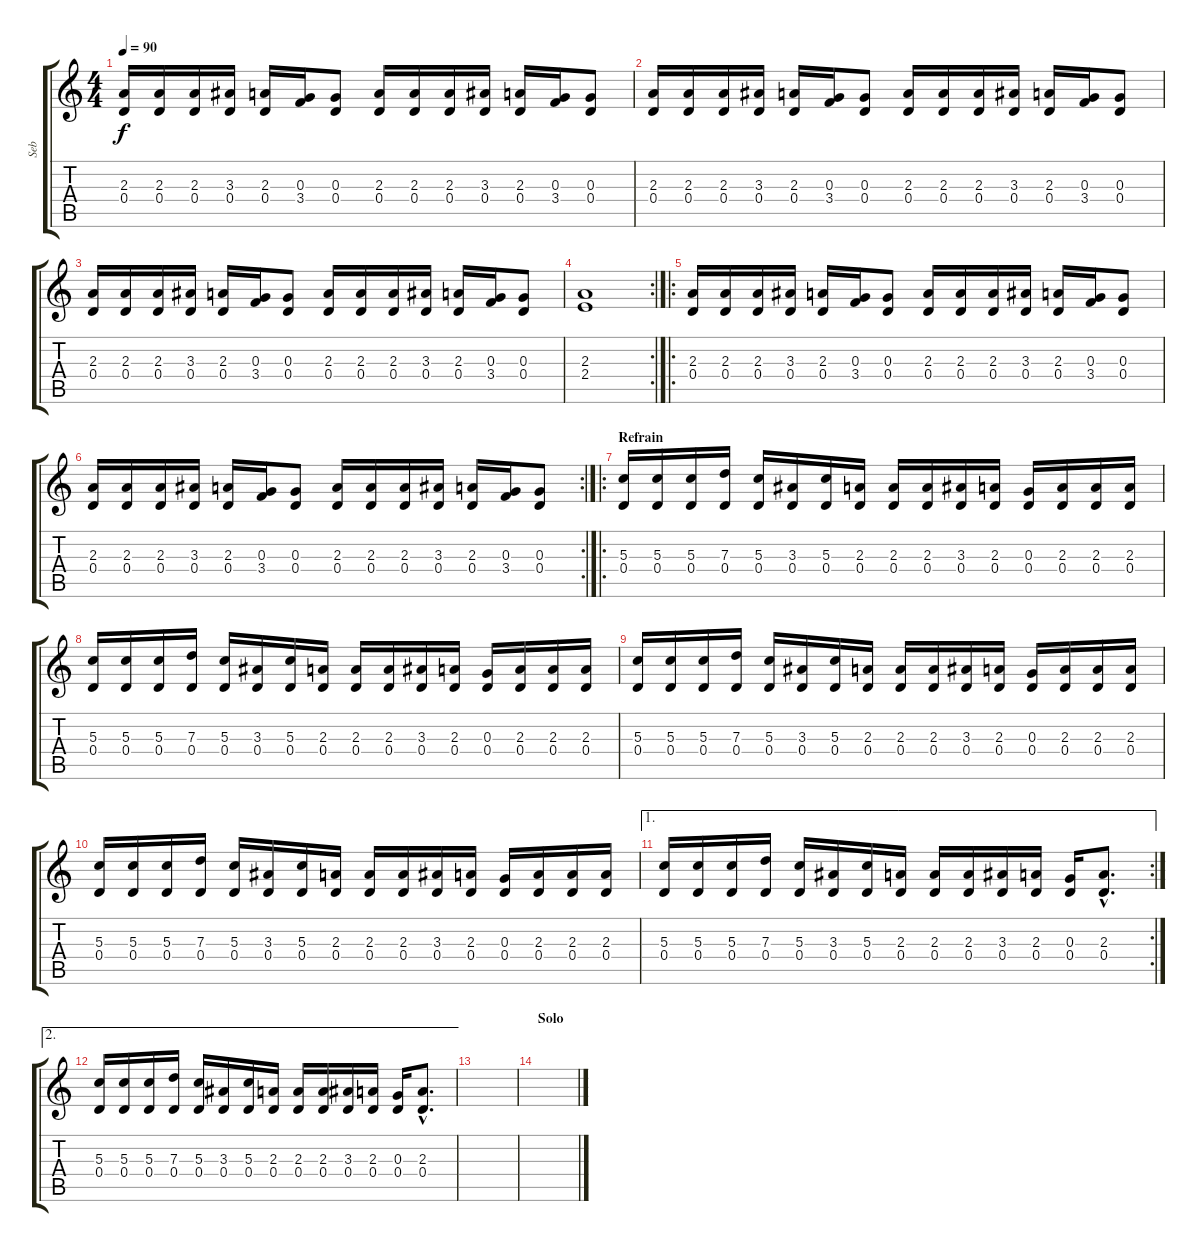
\track ("Seb" "Seb") {instrument distortionguitar}
\staff {score tabs}
\tuning (E4 B3 G3 D3 A2 E2) {hide}
\ts (4 4)
\tempo 90
\clef g2
\ks c
(2.3 0.4).16{dy f} (2.3 0.4).16 (2.3 0.4).16 (3.3 0.4).16 (2.3 0.4).16 (0.3 3.4).16 (0.3 0.4).8 (2.3 0.4).16 (2.3 0.4).16 (2.3 0.4).16 (3.3 0.4).16 (2.3 0.4).16 (0.3 3.4).16 (0.3 0.4).8 |
(2.3 0.4).16 (2.3 0.4).16 (2.3 0.4).16 (3.3 0.4).16 (2.3 0.4).16 (0.3 3.4).16 (0.3 0.4).8 (2.3 0.4).16 (2.3 0.4).16 (2.3 0.4).16 (3.3 0.4).16 (2.3 0.4).16 (0.3 3.4).16 (0.3 0.4).8 |
(2.3 0.4).16 (2.3 0.4).16 (2.3 0.4).16 (3.3 0.4).16 (2.3 0.4).16 (0.3 3.4).16 (0.3 0.4).8 (2.3 0.4).16 (2.3 0.4).16 (2.3 0.4).16 (3.3 0.4).16 (2.3 0.4).16 (0.3 3.4).16 (0.3 0.4).8 |
\rc 2
(2.3 2.4).1 |
\ro
(2.3 0.4).16 (2.3 0.4).16 (2.3 0.4).16 (3.3 0.4).16 (2.3 0.4).16 (0.3 3.4).16 (0.3 0.4).8 (2.3 0.4).16 (2.3 0.4).16 (2.3 0.4).16 (3.3 0.4).16 (2.3 0.4).16 (0.3 3.4).16 (0.3 0.4).8 |
\rc 2
(2.3 0.4).16 (2.3 0.4).16 (2.3 0.4).16 (3.3 0.4).16 (2.3 0.4).16 (0.3 3.4).16 (0.3 0.4).8 (2.3 0.4).16 (2.3 0.4).16 (2.3 0.4).16 (3.3 0.4).16 (2.3 0.4).16 (0.3 3.4).16 (0.3 0.4).8 |
\ro
\section ("" "Refrain")
(5.3 0.4).16 (5.3 0.4).16 (5.3 0.4).16 (7.3 0.4).16 (5.3 0.4).16 (3.3 0.4).16 (5.3 0.4).16 (2.3 0.4).16 (2.3 0.4).16 (2.3 0.4).16 (3.3 0.4).16 (2.3 0.4).16 (0.3 0.4).16 (2.3 0.4).16 (2.3 0.4).16 (2.3 0.4).16 |
(5.3 0.4).16 (5.3 0.4).16 (5.3 0.4).16 (7.3 0.4).16 (5.3 0.4).16 (3.3 0.4).16 (5.3 0.4).16 (2.3 0.4).16 (2.3 0.4).16 (2.3 0.4).16 (3.3 0.4).16 (2.3 0.4).16 (0.3 0.4).16 (2.3 0.4).16 (2.3 0.4).16 (2.3 0.4).16 |
(5.3 0.4).16 (5.3 0.4).16 (5.3 0.4).16 (7.3 0.4).16 (5.3 0.4).16 (3.3 0.4).16 (5.3 0.4).16 (2.3 0.4).16 (2.3 0.4).16 (2.3 0.4).16 (3.3 0.4).16 (2.3 0.4).16 (0.3 0.4).16 (2.3 0.4).16 (2.3 0.4).16 (2.3 0.4).16 |
(5.3 0.4).16 (5.3 0.4).16 (5.3 0.4).16 (7.3 0.4).16 (5.3 0.4).16 (3.3 0.4).16 (5.3 0.4).16 (2.3 0.4).16 (2.3 0.4).16 (2.3 0.4).16 (3.3 0.4).16 (2.3 0.4).16 (0.3 0.4).16 (2.3 0.4).16 (2.3 0.4).16 (2.3 0.4).16 |
\ae 1
\rc 2
(5.3 0.4).16 (5.3 0.4).16 (5.3 0.4).16 (7.3 0.4).16 (5.3 0.4).16 (3.3 0.4).16 (5.3 0.4).16 (2.3 0.4).16 (2.3 0.4).16 (2.3 0.4).16 (3.3 0.4).16 (2.3 0.4).16 (0.3 0.4).16 (2.3{hac} 0.4{hac}).8{d} |
\ae 2
(5.3 0.4).16 (5.3 0.4).16 (5.3 0.4).16 (7.3 0.4).16 (5.3 0.4).16 (3.3 0.4).16 (5.3 0.4).16 (2.3 0.4).16 (2.3 0.4).16 (2.3 0.4).16 (3.3 0.4).16 (2.3 0.4).16 (0.3 0.4).16 (2.3{hac} 0.4{hac}).8{d} |
|
\section ("" "Solo")
